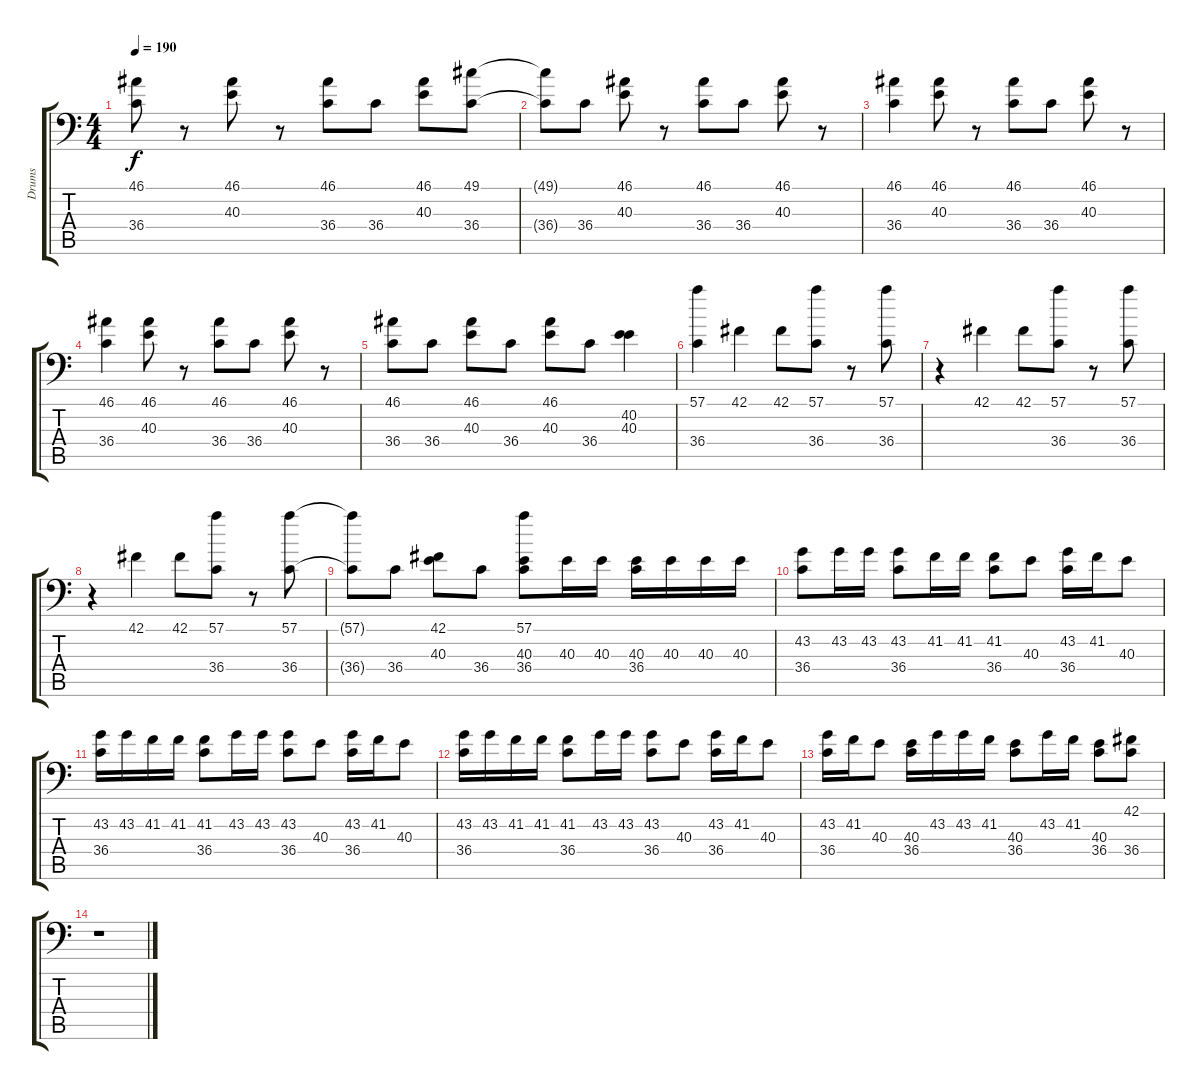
\track ("Drums" "Drums") {instrument acousticgrandpiano}
\staff {score tabs}
\tuning (C-1 C-1 C-1 C-1 C-1 C-1) {hide}
\ts (4 4)
\tempo 190
\clef f4
\ks c
(46.1 36.4).8{dy f} r.8 (46.1 40.3).8 r.8 (46.1 36.4).8 36.4.8 (46.1 40.3).8 (49.1 36.4).8 |
(49.1{t} 36.4{t}).8 36.4.8 (46.1 40.3).8 r.8 (46.1 36.4).8 36.4.8 (46.1 40.3).8 r.8 |
(46.1 36.4).4 (46.1 40.3).8 r.8 (46.1 36.4).8 36.4.8 (46.1 40.3).8 r.8 |
(46.1 36.4).4 (46.1 40.3).8 r.8 (46.1 36.4).8 36.4.8 (46.1 40.3).8 r.8 |
(46.1 36.4).8 36.4.8 (46.1 40.3).8 36.4.8 (46.1 40.3).8 36.4.8 (40.2 40.3).4 |
(57.1 36.4).4 42.1.4 42.1.8 (57.1 36.4).8 r.8 (57.1 36.4).8 |
r.4 42.1.4 42.1.8 (57.1 36.4).8 r.8 (57.1 36.4).8 |
r.4 42.1.4 42.1.8 (57.1 36.4).8 r.8 (57.1 36.4).8 |
(57.1{t} 36.4{t}).8 36.4.8 (42.1 40.3).8 36.4.8 (57.1 40.3 36.4).8 40.3.16 40.3.16 (40.3 36.4).16 40.3.16 40.3.16 40.3.16 |
(43.2 36.4).8 43.2.16 43.2.16 (43.2 36.4).8 41.2.16 41.2.16 (41.2 36.4).8 40.3.8 (43.2 36.4).16 41.2.16 40.3.8 |
(43.2 36.4).16 43.2.16 41.2.16 41.2.16 (41.2 36.4).8 43.2.16 43.2.16 (43.2 36.4).8 40.3.8 (43.2 36.4).16 41.2.16 40.3.8 |
(43.2 36.4).16 43.2.16 41.2.16 41.2.16 (41.2 36.4).8 43.2.16 43.2.16 (43.2 36.4).8 40.3.8 (43.2 36.4).16 41.2.16 40.3.8 |
(43.2 36.4).16 41.2.16 40.3.8 (40.3 36.4).16 43.2.16 43.2.16 41.2.16 (40.3 36.4).8 43.2.16 41.2.16 (40.3 36.4).8 (42.1 36.4).8 |
r.1
